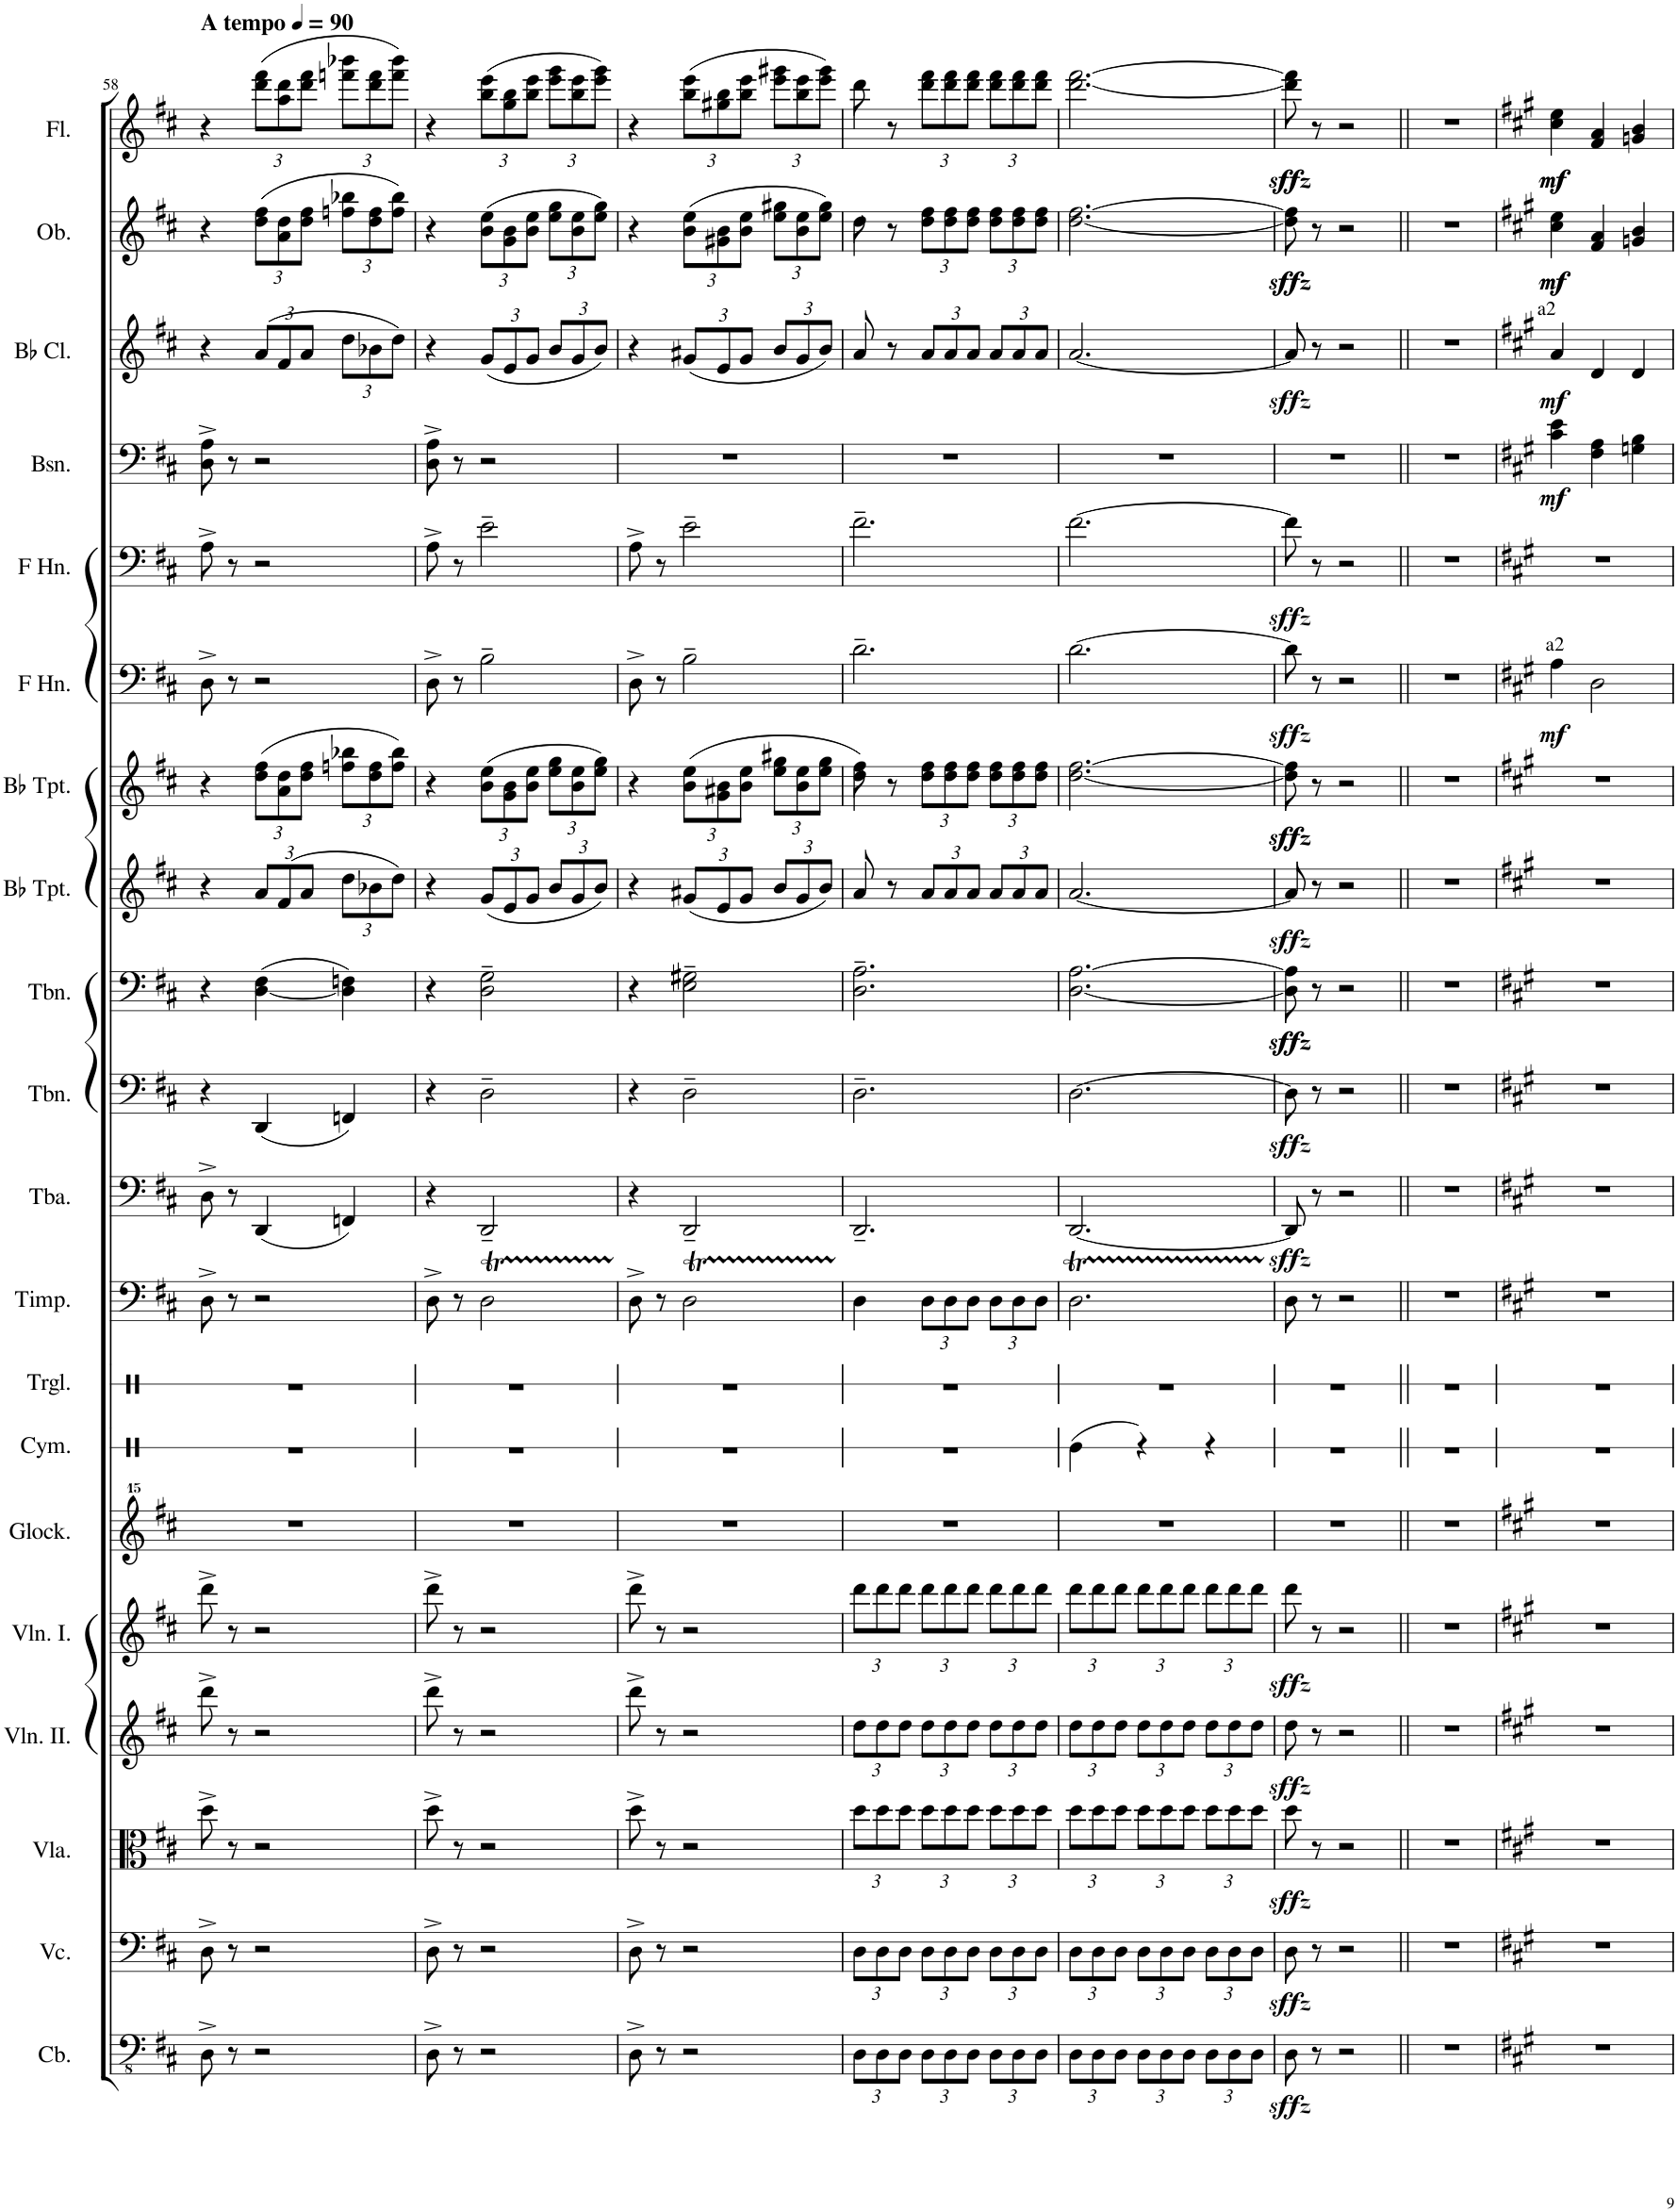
**kern	**dynam	**kern	**dynam	**kern	**dynam	**kern	**dynam	**kern	**dynam	**kern	**kern	**kern	**kern	**kern	**dynam	**kern	**dynam	**kern	**dynam	**kern	**dynam	**kern	**dynam	**kern	**dynam	**kern	**dynam	**kern	**dynam	**kern	**dynam	**kern	**dynam	**kern	**dynam
*part20	*part20	*part19	*part19	*part18	*part18	*part17	*part17	*part16	*part16	*part15	*part14	*part13	*part12	*part11	*part11	*part10	*part10	*part9	*part9	*part8	*part8	*part7	*part7	*part6	*part6	*part5	*part5	*part4	*part4	*part3	*part3	*part2	*part2	*part1	*part1
*staff20	*staff20	*staff19	*staff19	*staff18	*staff18	*staff17	*staff17	*staff16	*staff16	*staff15	*staff14	*staff13	*staff12	*staff11	*staff11	*staff10	*staff10	*staff9	*staff9	*staff8	*staff8	*staff7	*staff7	*staff6	*staff6	*staff5	*staff5	*staff4	*staff4	*staff3	*staff3	*staff2	*staff2	*staff1	*staff1
*I"Contrabasses	*	*I"Violoncellos	*	*I"Violas	*	*I"Violins II.	*	*I"Violins I.	*	*I"Glockenspiel	*I"Cymbal	*I"Triangle	*I"Timpani	*I"Tuba	*	*I"Trombone 3	*	*I"Trombones 1-2	*	*I"Bb Trumpet 3	*	*I"Bb Trumpets 1-2	*	*I"Horns in F 2-4	*	*I"Horns in F 1-3	*	*I"Bassoons 1-2	*	*I"Bb Clarinets 1-2	*	*I"Oboes 1-2	*	*I"Flutes 1-2	*
*I'Cb.	*	*I'Vc.	*	*I'Vla.	*	*I'Vln. II.	*	*I'Vln. I.	*	*I'Glock.	*I'Cym.	*I'Trgl.	*I'Timp.	*I'Tba.	*	*I'Tbn.	*	*I'Tbn.	*	*I'Bb Tpt.	*	*I'Bb Tpt.	*	*	*	*	*	*I'Bsn.	*	*I'Bb Cl.	*	*I'Ob.	*	*I'Fl.	*
!!LO:PB:g=z
*clefFv4	*	*clefF4	*	*clefC3	*	*clefG2	*	*clefG2	*	*clefG^^2	*clefX	*clefX	*clefF4	*clefF4	*	*clefF4	*	*clefF4	*	*clefG2	*	*clefG2	*	*clefF4	*	*clefF4	*	*clefF4	*	*clefG2	*	*clefG2	*	*clefG2	*
*	*	*	*	*	*	*	*	*	*	*	*	*	*	*	*	*	*	*	*	*ITrd1c2	*	*ITrd1c2	*	*ITrd4c7	*	*ITrd4c7	*	*	*	*ITrd1c2	*	*	*	*	*
*k[f#c#]	*	*k[f#c#]	*	*k[f#c#]	*	*k[f#c#]	*	*k[f#c#]	*	*k[f#c#]	*k[f#c#]	*k[f#c#]	*k[f#c#]	*k[f#c#]	*	*k[f#c#]	*	*k[f#c#]	*	*k[f#c#]	*	*k[f#c#]	*	*k[f#c#]	*	*k[f#c#]	*	*k[f#c#]	*	*k[f#c#]	*	*k[f#c#]	*	*k[f#c#]	*
*M3/4	*	*M3/4	*	*M3/4	*	*M3/4	*	*M3/4	*	*M3/4	*M3/4	*M3/4	*M3/4	*M3/4	*	*M3/4	*	*M3/4	*	*M3/4	*	*M3/4	*	*M3/4	*	*M3/4	*	*M3/4	*	*M3/4	*	*M3/4	*	*M3/4	*
*MM90	*	*MM90	*	*MM90	*	*MM90	*	*MM90	*	*MM90	*MM90	*MM90	*MM90	*MM90	*	*MM90	*	*MM90	*	*MM90	*	*MM90	*	*MM90	*	*MM90	*	*MM90	*	*MM90	*	*MM90	*	*MM90	*
=58	=58	=58	=58	=58	=58	=58	=58	=58	=58	=58	=58	=58	=58	=58	=58	=58	=58	=58	=58	=58	=58	=58	=58	=58	=58	=58	=58	=58	=58	=58	=58	=58	=58	=58	=58
!	!	!	!	!	!	!	!	!	!	!	!	!	!	!	!	!	!	!	!	!	!	!	!	!	!	!	!	!	!	!	!	!	!	!LO:TX:a:B:t=A tempo	!
8DD^\	.	8D^\	.	8dd^\	.	8ddd^\	.	8ddd^\	.	2.r	2.r	2.r	8D^\	8D^\	.	4r	.	4r	.	4r	.	4r	.	8D^\	.	8A^\	.	8D\^ 8A\^	.	4r	.	4r	.	4r	.
8r	.	8r	.	8r	.	8r	.	8r	.	.	.	.	8r	8r	.	.	.	.	.	.	.	.	.	8r	.	8r	.	8r	.	.	.	.	.	.	.
*	*	*	*	*	*	*	*	*	*	*	*	*	*	*	*	*	*	*	*	*Xbrackettup	*	*Xbrackettup	*	*	*	*	*	*	*	*Xbrackettup	*	*Xbrackettup	*	*Xbrackettup	*
2r	.	2r	.	2r	.	2r	.	2r	.	.	.	.	2r	(4DD/	.	(4DD/	.	(>[4D\ 4F#\	.	12a/L	.	(12dd\ 12ff#\L	.	2r	.	2r	.	2r	.	(12a/L	.	(12dd\ 12ff#\L	.	(12ddd\ 12fff#\L	.
.	.	.	.	.	.	.	.	.	.	.	.	.	.	.	.	.	.	.	.	(12f#/	.	12a\ 12dd\	.	.	.	.	.	.	.	12f#/	.	12a\ 12dd\	.	12aa\ 12ddd\	.
.	.	.	.	.	.	.	.	.	.	.	.	.	.	.	.	.	.	.	.	12a/J	.	12dd\ 12ff#\J	.	.	.	.	.	.	.	12a/J	.	12dd\ 12ff#\J	.	12ddd\ 12fff#\J	.
.	.	.	.	.	.	.	.	.	.	.	.	.	.	4FFn/)	.	4FFn/)	.	4D\] 4Fn\)	.	12dd\L	.	12ffn\ 12bb-X\L	.	.	.	.	.	.	.	12dd\L	.	12ffn\ 12bb-X\L	.	12fffn\ 12bbb-X\L	.
.	.	.	.	.	.	.	.	.	.	.	.	.	.	.	.	.	.	.	.	12b-X\	.	12dd\ 12ff\	.	.	.	.	.	.	.	12b-X\	.	12dd\ 12ff\	.	12ddd\ 12fff\	.
.	.	.	.	.	.	.	.	.	.	.	.	.	.	.	.	.	.	.	.	12dd\J)	.	12ff\ 12bb-\J)	.	.	.	.	.	.	.	12dd\J)	.	12ff\ 12bb-\J)	.	12fff\ 12bbb-\J)	.
=59	=59	=59	=59	=59	=59	=59	=59	=59	=59	=59	=59	=59	=59	=59	=59	=59	=59	=59	=59	=59	=59	=59	=59	=59	=59	=59	=59	=59	=59	=59	=59	=59	=59	=59	=59
8DD^\	.	8D^\	.	8dd^\	.	8ddd^\	.	8ddd^\	.	2.r	2.r	2.r	8D^\	4r	.	4r	.	4r	.	4r	.	4r	.	8D^\	.	8A^\	.	8D\^ 8A\^	.	4r	.	4r	.	4r	.
8r	.	8r	.	8r	.	8r	.	8r	.	.	.	.	8r	.	.	.	.	.	.	.	.	.	.	8r	.	8r	.	8r	.	.	.	.	.	.	.
2r	.	2r	.	2r	.	2r	.	2r	.	.	.	.	2DT\	2DD~/	.	2D~\	.	2D\~ 2G\~	.	(12g/L	.	(12b\ 12ee\L	.	2B~\	.	2e~\	.	2r	.	(12g/L	.	(12b\ 12ee\L	.	(12bb\ 12eee\L	.
.	.	.	.	.	.	.	.	.	.	.	.	.	.	.	.	.	.	.	.	12e/	.	12g\ 12b\	.	.	.	.	.	.	.	12e/	.	12g\ 12b\	.	12gg\ 12bb\	.
.	.	.	.	.	.	.	.	.	.	.	.	.	.	.	.	.	.	.	.	12g/J	.	12b\ 12ee\J	.	.	.	.	.	.	.	12g/J	.	12b\ 12ee\J	.	12bb\ 12eee\J	.
.	.	.	.	.	.	.	.	.	.	.	.	.	.	.	.	.	.	.	.	12b/L	.	12ee\ 12gg\L	.	.	.	.	.	.	.	12b/L	.	12ee\ 12gg\L	.	12eee\ 12ggg\L	.
.	.	.	.	.	.	.	.	.	.	.	.	.	.	.	.	.	.	.	.	12g/	.	12b\ 12ee\	.	.	.	.	.	.	.	12g/	.	12b\ 12ee\	.	12bb\ 12eee\	.
.	.	.	.	.	.	.	.	.	.	.	.	.	.	.	.	.	.	.	.	12b/J)	.	12ee\ 12gg\J)	.	.	.	.	.	.	.	12b/J)	.	12ee\ 12gg\J)	.	12eee\ 12ggg\J)	.
=60	=60	=60	=60	=60	=60	=60	=60	=60	=60	=60	=60	=60	=60	=60	=60	=60	=60	=60	=60	=60	=60	=60	=60	=60	=60	=60	=60	=60	=60	=60	=60	=60	=60	=60	=60
8DD^\	.	8D^\	.	8dd^\	.	8ddd^\	.	8ddd^\	.	2.r	2.r	2.r	8D^\	4r	.	4r	.	4r	.	4r	.	4r	.	8D^\	.	8A^\	.	2.r	.	4r	.	4r	.	4r	.
8r	.	8r	.	8r	.	8r	.	8r	.	.	.	.	8r	.	.	.	.	.	.	.	.	.	.	8r	.	8r	.	.	.	.	.	.	.	.	.
2r	.	2r	.	2r	.	2r	.	2r	.	.	.	.	2DT\	2DD~/	.	2D~\	.	2E\~ 2G#X\~	.	(12g#X/L	.	(12b\ 12ee\L	.	2B~\	.	2e~\	.	.	.	(12g#X/L	.	(12b\ 12ee\L	.	(12bb\ 12eee\L	.
.	.	.	.	.	.	.	.	.	.	.	.	.	.	.	.	.	.	.	.	12e/	.	12g#X\ 12b\	.	.	.	.	.	.	.	12e/	.	12g#X\ 12b\	.	12gg#X\ 12bb\	.
.	.	.	.	.	.	.	.	.	.	.	.	.	.	.	.	.	.	.	.	12g#/J	.	12b\ 12ee\J	.	.	.	.	.	.	.	12g#/J	.	12b\ 12ee\J	.	12bb\ 12eee\J	.
.	.	.	.	.	.	.	.	.	.	.	.	.	.	.	.	.	.	.	.	12b/L	.	12ee\ 12gg#X\L	.	.	.	.	.	.	.	12b/L	.	12ee\ 12gg#X\L	.	12eee\ 12ggg#X\L	.
.	.	.	.	.	.	.	.	.	.	.	.	.	.	.	.	.	.	.	.	12g#/	.	12b\ 12ee\	.	.	.	.	.	.	.	12g#/	.	12b\ 12ee\	.	12bb\ 12eee\	.
.	.	.	.	.	.	.	.	.	.	.	.	.	.	.	.	.	.	.	.	12b/J)	.	12ee\ 12gg#\J	.	.	.	.	.	.	.	12b/J)	.	12ee\ 12gg#\J)	.	12eee\ 12ggg#\J)	.
=61	=61	=61	=61	=61	=61	=61	=61	=61	=61	=61	=61	=61	=61	=61	=61	=61	=61	=61	=61	=61	=61	=61	=61	=61	=61	=61	=61	=61	=61	=61	=61	=61	=61	=61	=61
*Xbrackettup	*	*Xbrackettup	*	*Xbrackettup	*	*Xbrackettup	*	*Xbrackettup	*	*	*	*	*	*	*	*	*	*	*	*	*	*	*	*	*	*	*	*	*	*	*	*	*	*	*
12DD\L	.	12D\L	.	12dd\L	.	12dd\L	.	12ddd\L	.	2.r	2.r	2.r	4D\	2.DD~/	.	2.D~\	.	2.D\~ 2.A\~	.	8a/	.	8dd\ 8ff#\)	.	2.d~\	.	2.f#~\	.	2.r	.	8a/	.	8dd\	.	8ddd\	.
12DD\	.	12D\	.	12dd\	.	12dd\	.	12ddd\	.	.	.	.	.	.	.	.	.	.	.	.	.	.	.	.	.	.	.	.	.	.	.	.	.	.	.
.	.	.	.	.	.	.	.	.	.	.	.	.	.	.	.	.	.	.	.	8r	.	8r	.	.	.	.	.	.	.	8r	.	8r	.	8r	.
12DD\J	.	12D\J	.	12dd\J	.	12dd\J	.	12ddd\J	.	.	.	.	.	.	.	.	.	.	.	.	.	.	.	.	.	.	.	.	.	.	.	.	.	.	.
*	*	*	*	*	*	*	*	*	*	*	*	*	*Xbrackettup	*	*	*	*	*	*	*	*	*	*	*	*	*	*	*	*	*	*	*	*	*	*
12DD\L	.	12D\L	.	12dd\L	.	12dd\L	.	12ddd\L	.	.	.	.	12D\L	.	.	.	.	.	.	12a/L	.	12dd\ 12ff#\L	.	.	.	.	.	.	.	12a/L	.	12dd\ 12ff#\L	.	12ddd\ 12fff#\L	.
12DD\	.	12D\	.	12dd\	.	12dd\	.	12ddd\	.	.	.	.	12D\	.	.	.	.	.	.	12a/	.	12dd\ 12ff#\	.	.	.	.	.	.	.	12a/	.	12dd\ 12ff#\	.	12ddd\ 12fff#\	.
12DD\J	.	12D\J	.	12dd\J	.	12dd\J	.	12ddd\J	.	.	.	.	12D\J	.	.	.	.	.	.	12a/J	.	12dd\ 12ff#\J	.	.	.	.	.	.	.	12a/J	.	12dd\ 12ff#\J	.	12ddd\ 12fff#\J	.
12DD\L	.	12D\L	.	12dd\L	.	12dd\L	.	12ddd\L	.	.	.	.	12D\L	.	.	.	.	.	.	12a/L	.	12dd\ 12ff#\L	.	.	.	.	.	.	.	12a/L	.	12dd\ 12ff#\L	.	12ddd\ 12fff#\L	.
12DD\	.	12D\	.	12dd\	.	12dd\	.	12ddd\	.	.	.	.	12D\	.	.	.	.	.	.	12a/	.	12dd\ 12ff#\	.	.	.	.	.	.	.	12a/	.	12dd\ 12ff#\	.	12ddd\ 12fff#\	.
12DD\J	.	12D\J	.	12dd\J	.	12dd\J	.	12ddd\J	.	.	.	.	12D\J	.	.	.	.	.	.	12a/J	.	12dd\ 12ff#\J	.	.	.	.	.	.	.	12a/J	.	12dd\ 12ff#\J	.	12ddd\ 12fff#\J	.
=62	=62	=62	=62	=62	=62	=62	=62	=62	=62	=62	=62	=62	=62	=62	=62	=62	=62	=62	=62	=62	=62	=62	=62	=62	=62	=62	=62	=62	=62	=62	=62	=62	=62	=62	=62
12DD\L	.	12D\L	.	12dd\L	.	12dd\L	.	12ddd\L	.	2.r	(4Re\	2.r	2.DT\	[2.DD/	.	[2.D\	.	[2.D\ [2.A\	.	[2.a/	.	[2.dd\ [2.ff#\	.	[2.d\	.	[2.f#\	.	2.r	.	[2.a/	.	[2.dd\ [2.ff#\	.	[2.ddd\ [2.fff#\	.
12DD\	.	12D\	.	12dd\	.	12dd\	.	12ddd\	.	.	.	.	.	.	.	.	.	.	.	.	.	.	.	.	.	.	.	.	.	.	.	.	.	.	.
12DD\J	.	12D\J	.	12dd\J	.	12dd\J	.	12ddd\J	.	.	.	.	.	.	.	.	.	.	.	.	.	.	.	.	.	.	.	.	.	.	.	.	.	.	.
12DD\L	.	12D\L	.	12dd\L	.	12dd\L	.	12ddd\L	.	.	4r)	.	.	.	.	.	.	.	.	.	.	.	.	.	.	.	.	.	.	.	.	.	.	.	.
12DD\	.	12D\	.	12dd\	.	12dd\	.	12ddd\	.	.	.	.	.	.	.	.	.	.	.	.	.	.	.	.	.	.	.	.	.	.	.	.	.	.	.
12DD\J	.	12D\J	.	12dd\J	.	12dd\J	.	12ddd\J	.	.	.	.	.	.	.	.	.	.	.	.	.	.	.	.	.	.	.	.	.	.	.	.	.	.	.
12DD\L	.	12D\L	.	12dd\L	.	12dd\L	.	12ddd\L	.	.	4r	.	.	.	.	.	.	.	.	.	.	.	.	.	.	.	.	.	.	.	.	.	.	.	.
12DD\	.	12D\	.	12dd\	.	12dd\	.	12ddd\	.	.	.	.	.	.	.	.	.	.	.	.	.	.	.	.	.	.	.	.	.	.	.	.	.	.	.
12DD\J	.	12D\J	.	12dd\J	.	12dd\J	.	12ddd\J	.	.	.	.	.	.	.	.	.	.	.	.	.	.	.	.	.	.	.	.	.	.	.	.	.	.	.
=63	=63	=63	=63	=63	=63	=63	=63	=63	=63	=63	=63	=63	=63	=63	=63	=63	=63	=63	=63	=63	=63	=63	=63	=63	=63	=63	=63	=63	=63	=63	=63	=63	=63	=63	=63
!	!LO:DY:b	!	!LO:DY:b	!	!LO:DY:b	!	!LO:DY:b	!	!LO:DY:b	!	!	!	!	!	!LO:DY:b	!	!LO:DY:b	!	!LO:DY:b	!	!	!	!	!	!	!	!	!	!	!	!	!	!	!	!
!	!	!	!	!	!	!	!	!	!	!	!	!	!	!	!	!	!	!	!LO:DY:n=1:b	!	!LO:DY:b	!	!LO:DY:b	!	!	!	!	!	!	!	!	!	!	!	!
!	!	!	!	!	!	!	!	!	!	!	!	!	!	!	!	!	!	!	!	!	!	!	!LO:DY:n=1:b	!	!LO:DY:b	!	!LO:DY:b	!	!	!	!LO:DY:b	!	!LO:DY:b	!	!
!	!	!	!	!	!	!	!	!	!	!	!	!	!	!	!	!	!	!	!	!	!	!	!	!	!	!	!	!	!	!	!	!	!LO:DY:n=1:b	!	!LO:DY:b
!	!	!	!	!	!	!	!	!	!	!	!	!	!	!	!	!	!	!	!	!	!	!	!	!	!	!	!	!	!	!	!	!	!	!	!LO:DY:n=1:b
8DD\	sffz	8D\	sffz	8dd\	sffz	8dd\	sffz	8ddd\	sffz	2.r	2.r	2.r	8D\	8DD/]	sffz	8D\]	sffz	8D\] 8A\]	sffz sffz	8a/]	sffz	8dd\] 8ff#\]	sffz sffz	8d\]	sffz	8f#\]	sffz	2.r	.	8a/]	sffz	8dd\] 8ff#\]	sffz sffz	8ddd\] 8fff#\]	sffz sffz
8r	.	8r	.	8r	.	8r	.	8r	.	.	.	.	8r	8r	.	8r	.	8r	.	8r	.	8r	.	8r	.	8r	.	.	.	8r	.	8r	.	8r	.
2r	.	2r	.	2r	.	2r	.	2r	.	.	.	.	2r	2r	.	2r	.	2r	.	2r	.	2r	.	2r	.	2r	.	.	.	2r	.	2r	.	2r	.
=64||	=64||	=64||	=64||	=64||	=64||	=64||	=64||	=64||	=64||	=64||	=64||	=64||	=64||	=64||	=64||	=64||	=64||	=64||	=64||	=64||	=64||	=64||	=64||	=64||	=64||	=64||	=64||	=64||	=64||	=64||	=64||	=64||	=64||	=64||	=64||
2.r	.	2.r	.	2.r	.	2.r	.	2.r	.	2.r	2.r	2.r	2.r	2.r	.	2.r	.	2.r	.	2.r	.	2.r	.	2.r	.	2.r	.	2.r	.	2.r	.	2.r	.	2.r	.
=65	=65	=65	=65	=65	=65	=65	=65	=65	=65	=65	=65	=65	=65	=65	=65	=65	=65	=65	=65	=65	=65	=65	=65	=65	=65	=65	=65	=65	=65	=65	=65	=65	=65	=65	=65
*k[f#c#g#]	*	*k[f#c#g#]	*	*k[f#c#g#]	*	*k[f#c#g#]	*	*k[f#c#g#]	*	*k[f#c#g#]	*	*	*k[f#c#g#]	*k[f#c#g#]	*	*k[f#c#g#]	*	*k[f#c#g#]	*	*k[f#c#g#]	*	*k[f#c#g#]	*	*k[f#c#g#]	*	*k[f#c#g#]	*	*k[f#c#g#]	*	*k[f#c#g#]	*	*k[f#c#g#]	*	*k[f#c#g#]	*
!	!	!	!	!	!	!	!	!	!	!	!	!	!	!	!	!	!	!	!	!	!	!	!	!	!	!	!	!	!	!LO:TX:a:t=a2	!	!	!	!	!
!	!	!	!	!	!	!	!	!	!	!	!	!	!	!	!	!	!	!	!	!	!	!	!	!LO:TX:a:t=a2	!	!	!	!	!	!	!	!	!	!	!
!	!	!	!	!	!	!	!	!	!	!	!	!	!	!	!	!	!	!	!	!	!	!	!	!	!LO:DY:b	!	!	!	!LO:DY:b	!	!LO:DY:b	!	!LO:DY:b	!	!
!	!	!	!	!	!	!	!	!	!	!	!	!	!	!	!	!	!	!	!	!	!	!	!	!	!	!	!	!	!	!	!	!	!LO:DY:n=1:b	!	!LO:DY:b
!	!	!	!	!	!	!	!	!	!	!	!	!	!	!	!	!	!	!	!	!	!	!	!	!	!	!	!	!	!	!	!	!	!	!	!LO:DY:n=1:b
2.r	.	2.r	.	2.r	.	2.r	.	2.r	.	2.r	2.r	2.r	2.r	2.r	.	2.r	.	2.r	.	2.r	.	2.r	.	4A\	mf	2.r	.	4c#\ 4e\	mf	4a/	mf	4cc#\ 4ee\	mf mf	4cc#\ 4ee\	mf mf
.	.	.	.	.	.	.	.	.	.	.	.	.	.	.	.	.	.	.	.	.	.	.	.	2D\	.	.	.	4F#\ 4A\	.	4d/	.	4f#/ 4a/	.	4f#/ 4a/	.
.	.	.	.	.	.	.	.	.	.	.	.	.	.	.	.	.	.	.	.	.	.	.	.	.	.	.	.	4Gn\ 4B\	.	4d/	.	4gn/ 4b/	.	4gn/ 4b/	.
=	=	=	=	=	=	=	=	=	=	=	=	=	=	=	=	=	=	=	=	=	=	=	=	=	=	=	=	=	=	=	=	=	=	=	=
*-	*-	*-	*-	*-	*-	*-	*-	*-	*-	*-	*-	*-	*-	*-	*-	*-	*-	*-	*-	*-	*-	*-	*-	*-	*-	*-	*-	*-	*-	*-	*-	*-	*-	*-	*-
